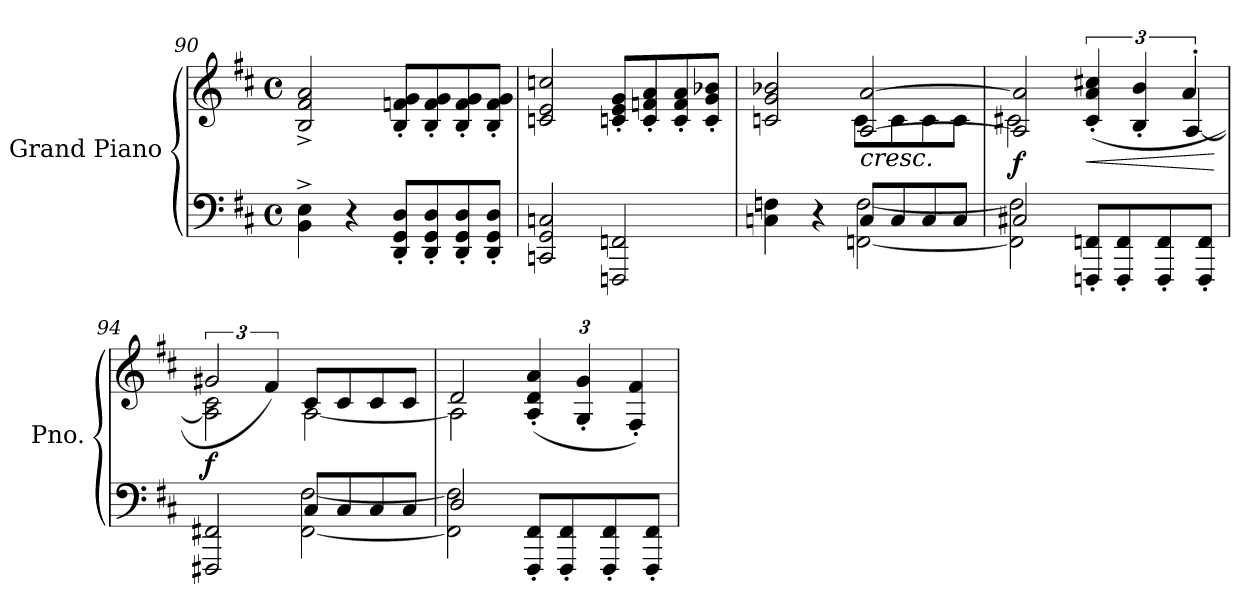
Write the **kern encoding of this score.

**kern	**kern	**dynam
*part1	*part1	*part1
*staff2	*staff1	*staff1/2
*I"Grand Piano	*	*
*I'Pno.	*	*
*clefF4	*clefG2	*
*k[f#c#]	*k[f#c#]	*
*M4/4	*M4/4	*
*met(c)	*met(c)	*
=90	=90	=90
4BB\^ 4E\^	2B/^ 2f#/^ 2a/^	.
4r	.	.
8DD/' 8GG/' 8D/'L	8B/' 8fn/' 8g/'L	.
8DD/' 8GG/' 8D/'	8B/' 8f/' 8g/'	.
8DD/' 8GG/' 8D/'	8B/' 8f/' 8g/'	.
8DD/' 8GG/' 8D/'J	8B/' 8f/' 8g/'J	.
=91	=91	=91
2CCn/ 2GG/ 2Cn/	2cn/ 2e/ 2ccn/	.
2FFFn/ 2FFn/	8cn/' 8e/' 8g/'L	.
.	8c/' 8fn/' 8a/'	.
.	8c/' 8f/' 8a/'	.
.	8c/' 8g/' 8b-X/'J	.
=92	=92	=92
*^	*^	*
4Cn\ 4Fn\	2ryy	2cn/ 2g/ 2b-X/	2ryy	.
4r	.	.	.	.
!	!	!	!	!LO:HP:b
8C/L	[2FFn\ [2F\	[2A/ [2a/	8c\L	<
8C/	.	.	8c\	.
8C/	.	.	8c\	.
8C/J	.	.	8c\J	.
=93	=93	=93	=93	=93
!	!	!	!	!LO:DY:b
2C#X/	2FF\] 2F\]	2A/] 2a/]	2c#X\	f
!	!	!	!	!LO:HP:b
*	*	*	*Xtuplet	*
8FFFn/' 8FFn/'L	2ryy	(>6c#/' 6a/' 6cc#X/'	3ryy	<
8FFF/' 8FF/'	.	.	.	.
.	.	6B/' 6b/'	.	.
8FFF/' 8FF/'	.	.	.	.
.	.	6a'/	[6A/	.
8FFF/' 8FF/'J	.	.	.	.
*v	*v	*	*	*
*	*v	*v	*
.	.	[
!!LO:LB:g=z
=94	=94	=94
*^	*	*
*	*	*tuplet	*
*	*	*^	*
!	!	!	!	!LO:DY:b
2FFF#X/ 2FF#X/	2ryy	3g#X/	2A\] 2c#\	f
.	.	6f#/)	.	.
8C#/L	[2FF#\ [2F#\	8c#/L	[2A\	.
8C#/	.	8c#/	.	.
8C#/	.	8c#/	.	.
8C#/J	.	8c#/J	.	.
=95	=95	=95	=95	=95
2D/	2FF#\] 2F#\]	2d/	2A\]	.
*	*	*Xbrackettup	*	*
8FFF#/' 8FF#/'L	2ryy	(<6A/' 6d/' 6a/'	2ryy	.
8FFF#/' 8FF#/'	.	.	.	.
.	.	6G/' 6g/'	.	.
8FFF#/' 8FF#/'	.	.	.	.
.	.	6F#/' 6f#/')	.	.
8FFF#/' 8FF#/'J	.	.	.	.
*v	*v	*	*	*
*	*v	*v	*
.	.	[
=	=	=
*-	*-	*-
